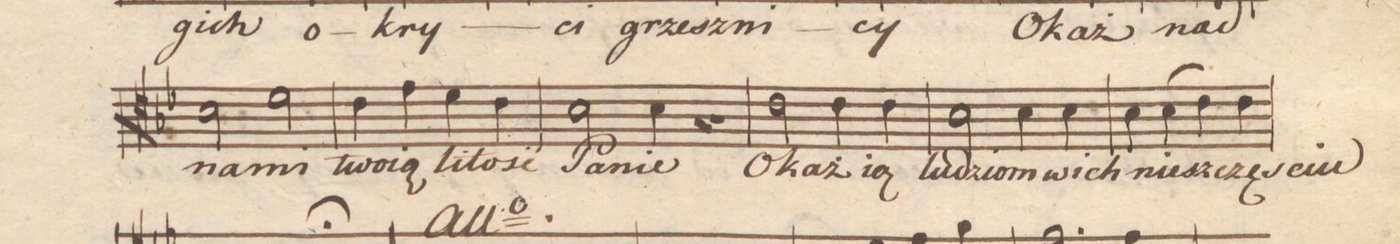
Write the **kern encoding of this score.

**kern	**text	**dynam
*I"Tenore	*	*
*clefC4	*	*
*k[b-e-]	*	*
*met(c)	*	*
*M4/4	*	*
2B-\	na-	.
2d\	-mi	.
=73	=73	=73
4c\	two-	.
4e-\	-ią	.
4d\	li-	.
4c\	-tość	.
=74	=74	=74
2B-\	Pa-	.
4B-\	-nie	.
4r	.	.
=75	=75	=75
2c\	O-	.
4c\	-każ	.
4c\	ią	.
=76	=76	=76
2B-\	lu-	.
4B-\	-dziom	.
4B-\	wich	.
=77	=77	=77
4B-\	nie-	.
(4B-\	-szczę-	.
4c\)	.	.
4c\	-ściu	.
=78	=78	=78
*-	*-	*-
